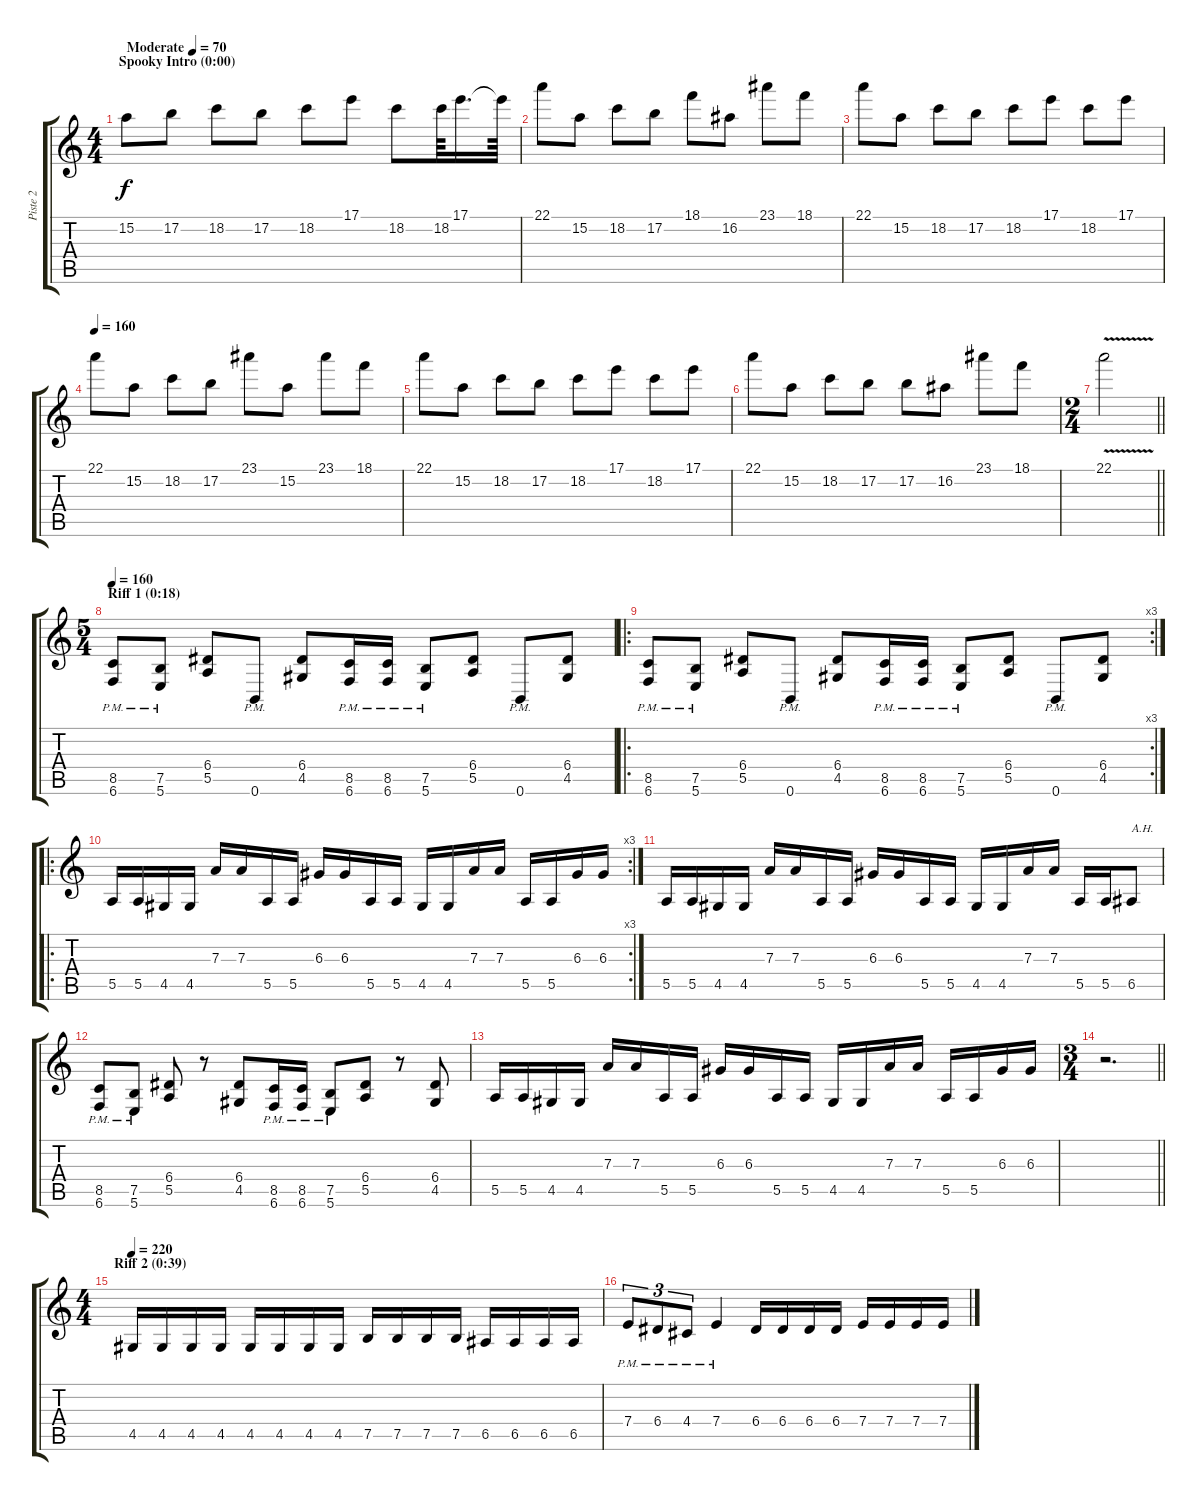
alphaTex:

\track ("Piste 2" "Piste 2") {instrument overdrivenguitar}
\staff {score tabs}
\tuning (B3 Gb3 D3 A2 E2 B1) {hide}
\ts (4 4)
\section ("" "Spooky Intro (0:00)")
\tempo (70 "Moderate")
\clef g2
\ks c
15.2.8{dy f volume 8 balance 8 instrument tinklebell} 17.2.8 18.2.8 17.2.8 18.2.8 17.1.8 18.2.8 18.2.64 17.1.16{d} 17.1{t}.64 |
22.1.8 15.2.8 18.2.8 17.2.8 18.1.8 16.2.8 23.1.8 18.1.8 |
22.1.8 15.2.8 18.2.8 17.2.8 18.2.8 17.1.8 18.2.8 17.1.8 |
\tempo 160
22.1.8 15.2.8 18.2.8 17.2.8 23.1.8 15.2.8 23.1.8 18.1.8 |
22.1.8 15.2.8 18.2.8 17.2.8 18.2.8 17.1.8 18.2.8 17.1.8 |
22.1.8 15.2.8 18.2.8 17.2.8 17.2.8 16.2.8 23.1.8 18.1.8 |
\ts (2 4)
\barLineRight lightlight
22.1{v}.2 |
\ts (5 4)
\section ("" "Riff 1 (0:18)")
\tempo 160
(8.5{pm} 6.6{pm}).8{volume 10 balance 0 instrument overdrivenguitar} (7.5{pm} 5.6{pm}).8 (6.4 5.5).8 0.6{pm}.8 (6.4 4.5).8 (8.5{pm} 6.6{pm}).16 (8.5{pm} 6.6{pm}).16 (7.5{pm} 5.6{pm}).8 (6.4 5.5).8 0.6{pm}.8 (6.4 4.5).8 |
\ro
\rc 3
(8.5{pm} 6.6{pm}).8 (7.5{pm} 5.6{pm}).8 (6.4 5.5).8 0.6{pm}.8 (6.4 4.5).8 (8.5{pm} 6.6{pm}).16 (8.5{pm} 6.6{pm}).16 (7.5{pm} 5.6{pm}).8 (6.4 5.5).8 0.6{pm}.8 (6.4 4.5).8 |
\ro
\rc 3
5.5.16 5.5.16 4.5.16 4.5.16 7.3.16 7.3.16 5.5.16 5.5.16 6.3.16 6.3.16 5.5.16 5.5.16 4.5.16 4.5.16 7.3.16 7.3.16 5.5.16 5.5.16 6.3.16 6.3.16 |
5.5.16 5.5.16 4.5.16 4.5.16 7.3.16 7.3.16 5.5.16 5.5.16 6.3.16 6.3.16 5.5.16 5.5.16 4.5.16 4.5.16 7.3.16 7.3.16 5.5.16 5.5.16 6.5.8{txt "A.H." instrument guitarharmonics} |
(8.5{pm} 6.6{pm}).8{instrument overdrivenguitar} (7.5{pm} 5.6{pm}).8 (6.4 5.5).8 r.8 (6.4 4.5).8 (8.5{pm} 6.6{pm}).16 (8.5{pm} 6.6{pm}).16 (7.5{pm} 5.6{pm}).8 (6.4 5.5).8 r.8 (6.4 4.5).8 |
5.5.16 5.5.16 4.5.16 4.5.16 7.3.16 7.3.16 5.5.16 5.5.16 6.3.16 6.3.16 5.5.16 5.5.16 4.5.16 4.5.16 7.3.16 7.3.16 5.5.16 5.5.16 6.3.16 6.3.16 |
\ts (3 4)
\barLineRight lightlight
r.2{d} |
\ts (4 4)
\section ("" "Riff 2 (0:39)")
\tempo 220
4.5.16 4.5.16 4.5.16 4.5.16 4.5.16 4.5.16 4.5.16 4.5.16 7.5.16 7.5.16 7.5.16 7.5.16 6.5.16 6.5.16 6.5.16 6.5.16 |
7.4{pm}.8{tu (3 2)} 6.4{pm}.8{tu (3 2)} 4.4{pm}.8{tu (3 2)} 7.4{pm}.4 6.4.16 6.4.16 6.4.16 6.4.16 7.4.16 7.4.16 7.4.16 7.4.16
